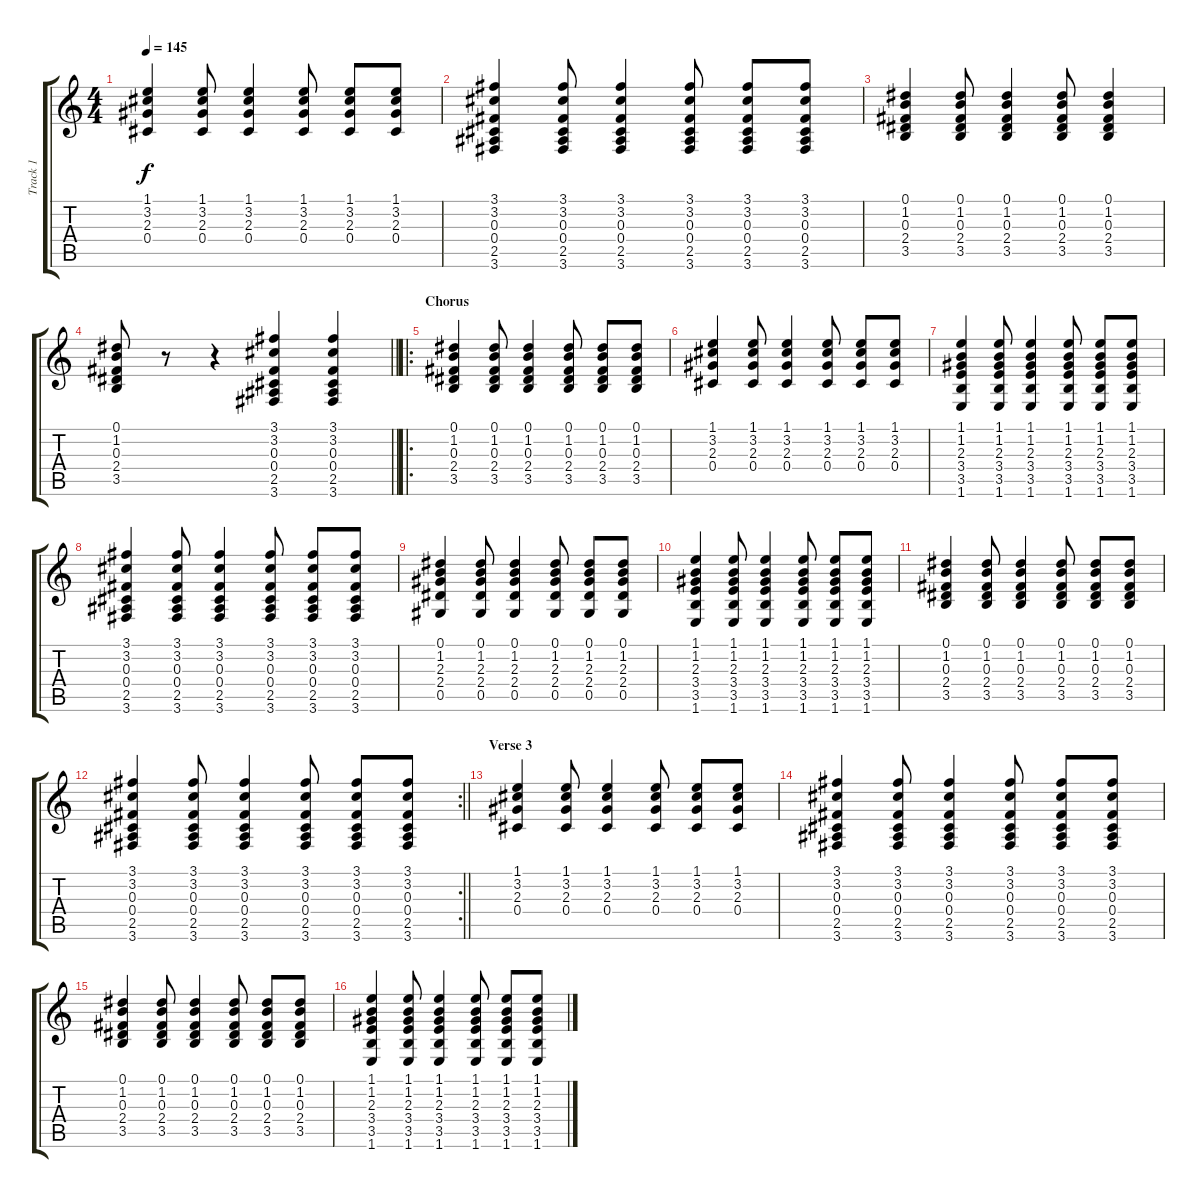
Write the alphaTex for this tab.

\track ("Track 1" "Track 1") {instrument acousticguitarsteel}
\staff {score tabs}
\tuning (Eb4 Bb3 Gb3 Db3 Ab2 Eb2) {hide}
\ts (4 4)
\tempo 145
\clef g2
\ks c
(1.1 3.2 2.3 0.4).4{dy f} (1.1 3.2 2.3 0.4).8 (1.1 3.2 2.3 0.4).4 (1.1 3.2 2.3 0.4).8 (1.1 3.2 2.3 0.4).8 (1.1 3.2 2.3 0.4).8 |
(3.1 3.2 0.3 0.4 2.5 3.6).4 (3.1 3.2 0.3 0.4 2.5 3.6).8 (3.1 3.2 0.3 0.4 2.5 3.6).4 (3.1 3.2 0.3 0.4 2.5 3.6).8 (3.1 3.2 0.3 0.4 2.5 3.6).8 (3.1 3.2 0.3 0.4 2.5 3.6).8 |
(0.1 1.2 0.3 2.4 3.5).4 (0.1 1.2 0.3 2.4 3.5).8 (0.1 1.2 0.3 2.4 3.5).4 (0.1 1.2 0.3 2.4 3.5).8 (0.1 1.2 0.3 2.4 3.5).4 |
\barLineRight lightlight
(0.1 1.2 0.3 2.4 3.5).8 r.8 r.4 (3.1 3.2 0.3 0.4 2.5 3.6).4 (3.1 3.2 0.3 0.4 2.5 3.6).4 |
\ro
\section ("" "Chorus")
(0.1 1.2 0.3 2.4 3.5).4 (0.1 1.2 0.3 2.4 3.5).8 (0.1 1.2 0.3 2.4 3.5).4 (0.1 1.2 0.3 2.4 3.5).8 (0.1 1.2 0.3 2.4 3.5).8 (0.1 1.2 0.3 2.4 3.5).8 |
(1.1 3.2 2.3 0.4).4 (1.1 3.2 2.3 0.4).8 (1.1 3.2 2.3 0.4).4 (1.1 3.2 2.3 0.4).8 (1.1 3.2 2.3 0.4).8 (1.1 3.2 2.3 0.4).8 |
(1.1 1.2 2.3 3.4 3.5 1.6).4 (1.1 1.2 2.3 3.4 3.5 1.6).8 (1.1 1.2 2.3 3.4 3.5 1.6).4 (1.1 1.2 2.3 3.4 3.5 1.6).8 (1.1 1.2 2.3 3.4 3.5 1.6).8 (1.1 1.2 2.3 3.4 3.5 1.6).8 |
(3.1 3.2 0.3 0.4 2.5 3.6).4 (3.1 3.2 0.3 0.4 2.5 3.6).8 (3.1 3.2 0.3 0.4 2.5 3.6).4 (3.1 3.2 0.3 0.4 2.5 3.6).8 (3.1 3.2 0.3 0.4 2.5 3.6).8 (3.1 3.2 0.3 0.4 2.5 3.6).8 |
(0.1 1.2 2.3 2.4 0.5).4 (0.1 1.2 2.3 2.4 0.5).8 (0.1 1.2 2.3 2.4 0.5).4 (0.1 1.2 2.3 2.4 0.5).8 (0.1 1.2 2.3 2.4 0.5).8 (0.1 1.2 2.3 2.4 0.5).8 |
(1.1 1.2 2.3 3.4 3.5 1.6).4 (1.1 1.2 2.3 3.4 3.5 1.6).8 (1.1 1.2 2.3 3.4 3.5 1.6).4 (1.1 1.2 2.3 3.4 3.5 1.6).8 (1.1 1.2 2.3 3.4 3.5 1.6).8 (1.1 1.2 2.3 3.4 3.5 1.6).8 |
(0.1 1.2 0.3 2.4 3.5).4 (0.1 1.2 0.3 2.4 3.5).8 (0.1 1.2 0.3 2.4 3.5).4 (0.1 1.2 0.3 2.4 3.5).8 (0.1 1.2 0.3 2.4 3.5).8 (0.1 1.2 0.3 2.4 3.5).8 |
\rc 2
\barLineRight lightlight
(3.1 3.2 0.3 0.4 2.5 3.6).4 (3.1 3.2 0.3 0.4 2.5 3.6).8 (3.1 3.2 0.3 0.4 2.5 3.6).4 (3.1 3.2 0.3 0.4 2.5 3.6).8 (3.1 3.2 0.3 0.4 2.5 3.6).8 (3.1 3.2 0.3 0.4 2.5 3.6).8 |
\section ("" "Verse 3")
(1.1 3.2 2.3 0.4).4 (1.1 3.2 2.3 0.4).8 (1.1 3.2 2.3 0.4).4 (1.1 3.2 2.3 0.4).8 (1.1 3.2 2.3 0.4).8 (1.1 3.2 2.3 0.4).8 |
(3.1 3.2 0.3 0.4 2.5 3.6).4 (3.1 3.2 0.3 0.4 2.5 3.6).8 (3.1 3.2 0.3 0.4 2.5 3.6).4 (3.1 3.2 0.3 0.4 2.5 3.6).8 (3.1 3.2 0.3 0.4 2.5 3.6).8 (3.1 3.2 0.3 0.4 2.5 3.6).8 |
(0.1 1.2 0.3 2.4 3.5).4 (0.1 1.2 0.3 2.4 3.5).8 (0.1 1.2 0.3 2.4 3.5).4 (0.1 1.2 0.3 2.4 3.5).8 (0.1 1.2 0.3 2.4 3.5).8 (0.1 1.2 0.3 2.4 3.5).8 |
(1.1 1.2 2.3 3.4 3.5 1.6).4 (1.1 1.2 2.3 3.4 3.5 1.6).8 (1.1 1.2 2.3 3.4 3.5 1.6).4 (1.1 1.2 2.3 3.4 3.5 1.6).8 (1.1 1.2 2.3 3.4 3.5 1.6).8 (1.1 1.2 2.3 3.4 3.5 1.6).8
